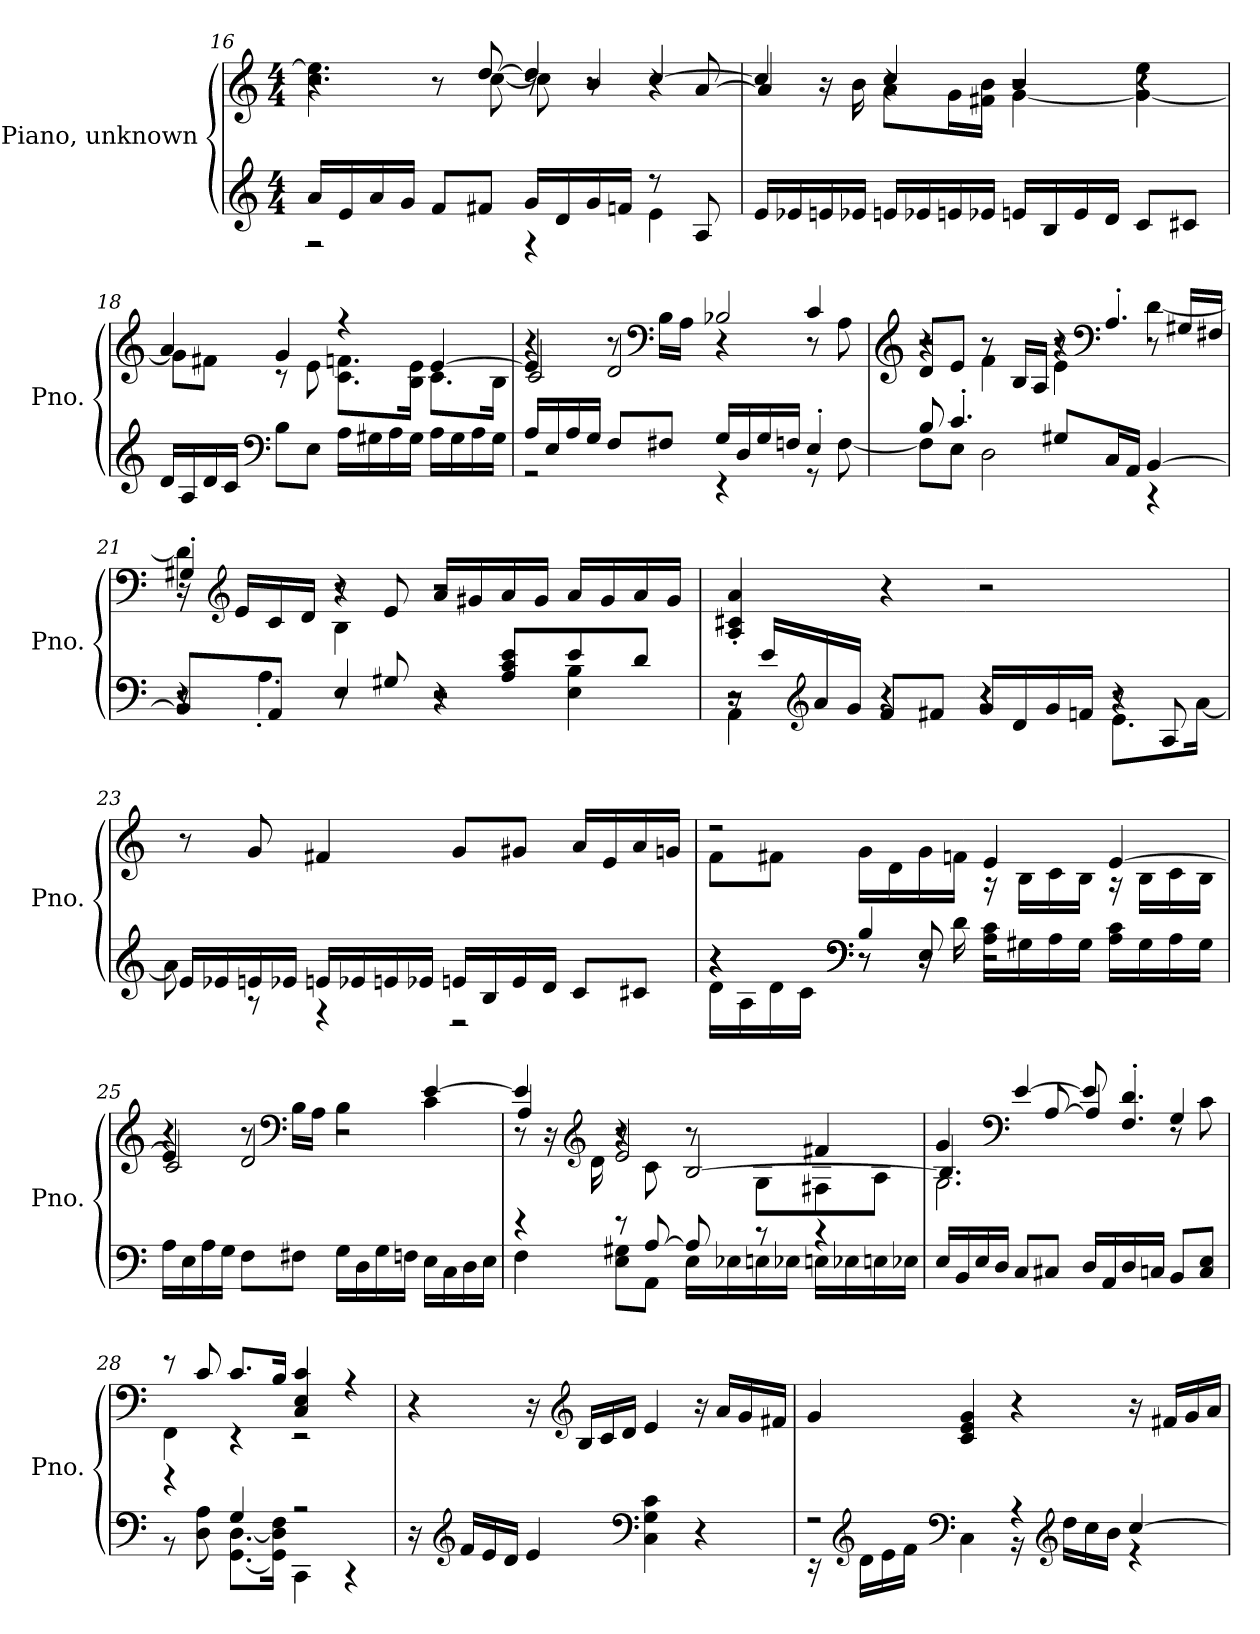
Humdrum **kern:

**kern	**kern
*part1	*part1
*staff2	*staff1
*I"Piano, unknown	*
*I'Pno.	*
*clefG2	*clefG2
*k[]	*k[]
*M4/4	*M4/4
=16	=16
*^	*^
*	*	*	*^
16a/LL	2r	4r	4.cc\ 4.ee\]	2r
16e/	.	.	.	.
16a/	.	.	.	.
16g/JJ	.	.	.	.
8f/L	.	8r	.	.
8f#X/J	.	[8dd/	[8cc\	.
16g/LL	4r	4dd/]	8cc\]	8r
16d/	.	.	.	.
16g/	.	.	8r	4b/
16fn/JJ	.	.	.	.
8r	4e\	[4cc/	4r	.
8A/	.	.	.	[8a/
*v	*v	*	*	*
!!LO:LB:g=z	!!	!!
=17	=17	=17	=17
16e/LL	4cc/]	8r	4a/]
16e-X/	.	.	.
16en/	.	16r	.
16e-X/JJ	.	16b\	.
16en/LL	4cc/	8a\L	4r
16e-X/	.	.	.
16en/	.	16g\L	.
16e-X/JJ	.	16f#X\ 16b\JJ	.
16en/LL	4b/	[4g\	2r
16B/	.	.	.
16e/	.	.	.
16d/JJ	.	.	.
8c/L	4r	4g\_ 4ee\	.
8c#X/J	.	.	.
*	*	*v	*v
=18	=18	=18
16d/LL	4a/	8g\L]
16A/	.	.
16d/	.	8f#X\J
16c/JJ	.	.
*clefF4	*	*
8B\L	4g/	8r
8E\J	.	8e\
16A\LL	4r	8.c\ 8.fn\L
16G#X\	.	.
16A\	.	.
16G#\JJ	.	16B\ 16e\Jk
16A\LL	[4e/	8.c\L
16G#\	.	.
16A\	.	.
16G#\JJ	.	16B\Jk
!!LO:LB:g=z
=19	=19	=19
*^	*	*^
16A/LL	2r	4e/]	4r	2c/
16E/	.	.	.	.
16A/	.	.	.	.
16G/JJ	.	.	.	.
8F/L	.	2d/	8r	.
*	*	*clefF4	*	*
8F#X/J	.	.	16B\LL	.
.	.	.	16A\JJ	.
16G/LL	4r	.	4r	2B-X/
16D/	.	.	.	.
16G/	.	.	.	.
16Fn/JJ	.	.	.	.
4E'/	8r	4c/	8r	.
.	[8F\	.	8A\	.
=20	=20	=20	=20	=20
*	*	*clefG2	*	*
8B/	8F\L]	8d/L	4r	2r
4.c'/	8E\J	8e/J	.	.
.	2D\	8r	4f\	.
.	.	16B/LL	.	.
.	.	16A/JJ	.	.
8G#X/L	.	4r	4e\	8r
*	*	*clefF4	*	*
16C/L	.	.	.	4.A'/
16AA/JJ	.	.	.	.
[4BB/	4r	8r	[4d\	.
.	.	16G#X/LL	.	.
.	.	16F#X/JJ	.	.
!!LO:LB:g=z	!!	!!
=21	=21	=21	=21	=21
*	*^	*	*	*
8BB/L]	8r	4r	16r	4d\]	4G#X'/
*	*	*	*clefG2	*	*
.	.	.	16e/LL	.	.
8AA/J	4.A'\	.	16c/	.	.
.	.	.	16d/JJ	.	.
8r	.	4E/	8r	4B\	4r
8G#X/	.	.	8e/	.	.
8r	4r	2r	16a/LL	2r	2r
.	.	.	16g#X/	.	.
8A/ 8c/ 8e/L	.	.	16a/	.	.
.	.	.	16g#/JJ	.	.
8e/	4E\ 4B\	.	16a/LL	.	.
.	.	.	16g#/	.	.
8d/J	.	.	16a/	.	.
.	.	.	16g#/JJ	.	.
*	*	*	*v	*v	*v
=22	=22	=22	=22
16r	4AA\	2r	4A/' 4c#X/' 4a/'
16e/LL	.	.	.
*clefG2	*	*	*
16a/	.	.	.
16g/JJ	.	.	.
8f/L	4r	.	4r
8f#X/J	.	.	.
16g/LL	4r	4r	2r
16d/	.	.	.
16g/	.	.	.
16fn/JJ	.	.	.
4r	8.e\L	8r	.
.	.	8A/	.
.	[16a\Jk	.	.
*	*v	*v	*
!!LO:LB:g=z
=23	=23	=23
16e/LL	8a\]	8r
16e-X/	.	.
16en/	8r	8g/
16e-X/JJ	.	.
16en/LL	4r	4f#X/
16e-X/	.	.
16en/	.	.
16e-X/JJ	.	.
16en/LL	2r	8g/L
16B/	.	.
16e/	.	8g#X/J
16d/JJ	.	.
8c/L	.	16a/LL
.	.	16e/
8c#X/J	.	16a/
.	.	16gn/JJ
=24	=24	=24
*	*^	*^
4r	16d\LL	4r	2r	8f\L
.	16A\	.	.	.
.	16d\	.	.	8f#X\J
.	16c\JJ	.	.	.
*clefF4	*	*	*	*
4B/	8r	8r	.	16g\LL
.	.	.	.	16d\
.	16r	8E/	.	16g\
.	16d\	.	.	16fn\JJ
2r	16A\ 16c\LL	2r	4e/	16r
.	16G#X\	.	.	16B\LL
.	16A\	.	.	16c\
.	16G#\JJ	.	.	16B\JJ
.	16A\ 16c\LL	.	[4e/	16r
.	16G#\	.	.	16B\LL
.	16A\	.	.	16c\
.	16G#\JJ	.	.	16B\JJ
*v	*v	*v	*	*
!!LO:PB:g=z
=25	=25	=25
*	*	*^
16A\LL	4e/]	4r	2c/
16E\	.	.	.
16A\	.	.	.
16G\JJ	.	.	.
8F\L	2d/	8r	.
*	*clefF4	*	*
8F#X\J	.	16B\LL	.
.	.	16A\JJ	.
16G\LL	.	4B\	2r
16D\	.	.	.
16G\	.	.	.
16Fn\JJ	.	.	.
16E\LL	[4e/	4c\	.
16C\	.	.	.
16D\	.	.	.
16E\JJ	.	.	.
=26	=26	=26	=26
*^	*	*	*
4r	4F\	4e/]	8r	4A/
.	.	.	16r	.
*	*	*clefG2	*	*
.	.	.	16d\	.
8r	8E\ 8G#X\L	2e/	8r	4r
[8A/	8AA\J	.	8c\	.
8A/]	16E\LL	.	8r	[2B/
.	16E-X\	.	.	.
8r	16En\	.	8G\L	.
.	16E-X\JJ	.	.	.
4r	16En\LL	4f#X/	8F#X\	.
.	16E-X\	.	.	.
.	16En\	.	8A\J	.
.	16E-X\JJ	.	.	.
*v	*v	*	*	*
!!LO:LB:g=z	!!	!!
=27	=27	=27	=27
16E/LL	4g/	2.G\	4.B/]
16BB/	.	.	.
16E/	.	.	.
16D/JJ	.	.	.
*	*clefF4	*	*
8C/L	[4e/	.	.
8C#X/J	.	.	[8A/
16D/LL	8e/]	.	4A/]
16AA/	.	.	.
16D/	4.F/' 4.d/'	.	.
16Cn/JJ	.	.	.
8BB/L	.	8r	4G/
8C/ 8E/J	.	8c\	.
*	*	*v	*v
=28	=28	=28
*^	*	*
4r	8r	8r	4FF\
.	8D\ 8A\	8c/	.
4G/	[8.GG\ [8.D\L	8.c/L	4r
.	16GG\] 16D\] 16F\Jk	16B/Jk	.
2r	4CC\	4C/ 4E/ 4c/	2r
.	4r	4r	.
*v	*v	*	*
*	*v	*v
=29	=29
16r	4r
*clefG2	*
16f/LL	.
16e/	.
16d/JJ	.
4e/	16r
*	*clefG2
.	16B/LL
.	16c/
.	16d/JJ
*clefF4	*
4C\ 4G\ 4c\	4e/
4r	16r
.	16a/LL
.	16g/
.	16f#X/JJ
!!LO:LB:g=z
=30	=30
*^	*
2r	16r	4g/
*clefG2	*	*
.	16d\LL	.
.	16e\	.
.	16f\JJ	.
*clefF4	*	*
.	4C\	4c/ 4e/ 4g/
4r	16r	4r
*clefG2	*	*
.	16dd\LL	.
.	16cc\	.
.	16b\JJ	.
[4cc/	4r	16r
.	.	16f#X/LL
.	.	16g/
.	.	16a/JJ
*v	*v	*
=	=
*-	*-
